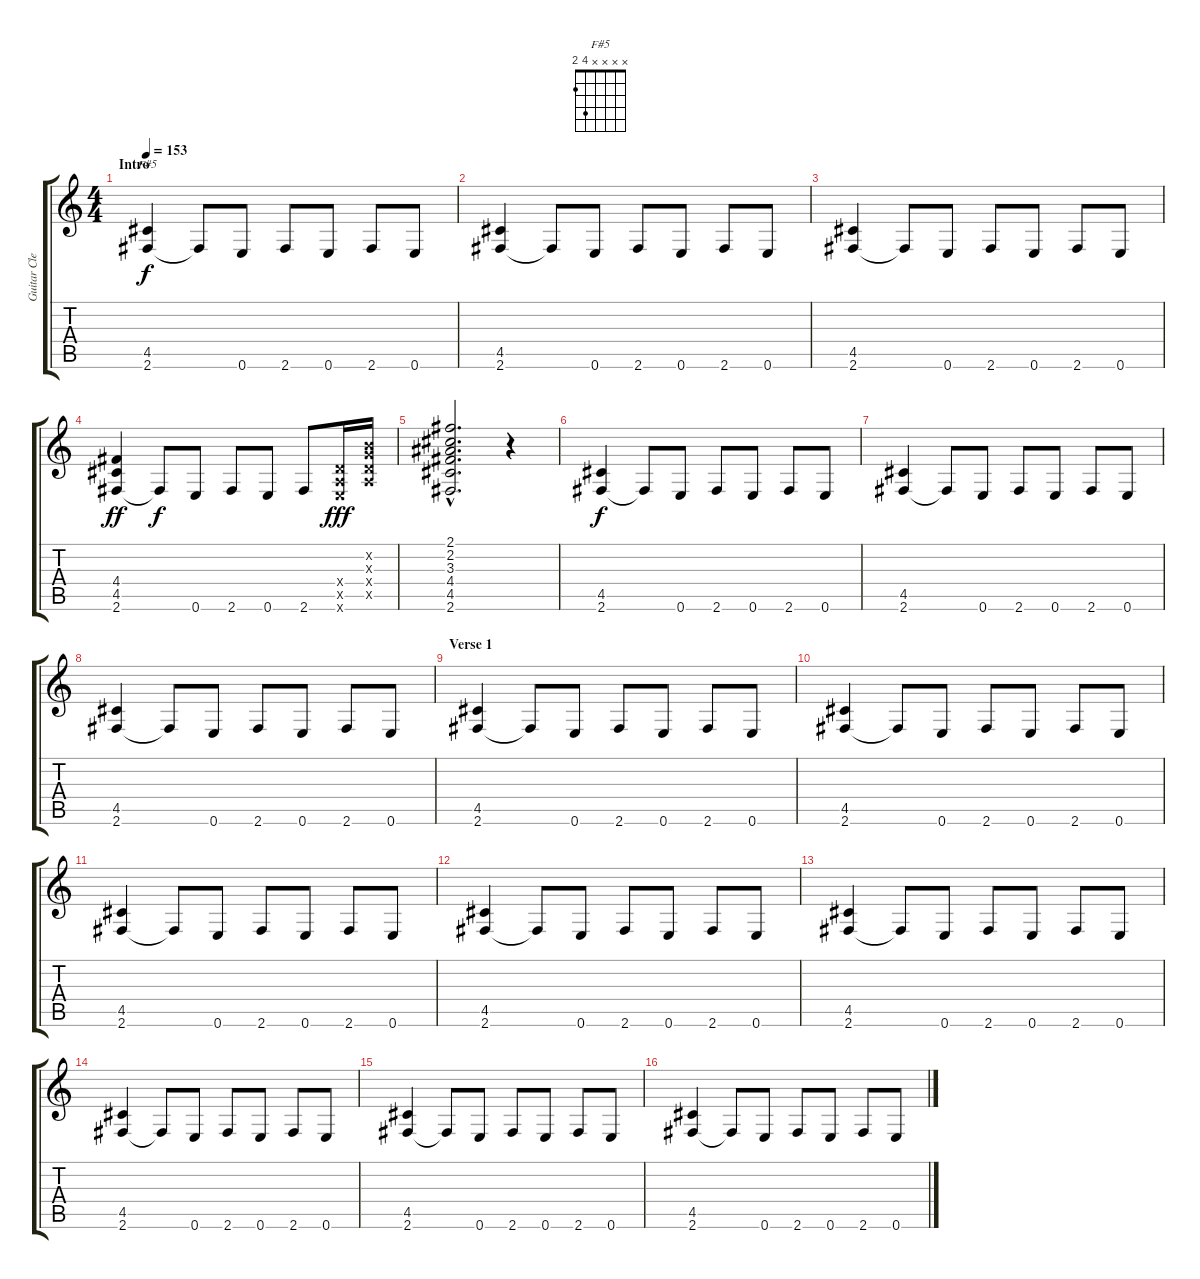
\track ("Guitar Clean/sat" "Guitar Cle") {instrument electricguitarclean}
\staff {score tabs}
\tuning (E4 B3 G3 D3 A2 E2) {hide}
\chord ("F#5" x x x x 4 2)
\ts (4 4)
\section ("" "Intro")
\tempo 153
\clef g2
\ks c
(4.5 2.6).4{ch "F#5" dy f instrument electricguitarclean} 2.6{t}.8 0.6.8 2.6.8 0.6.8 2.6.8 0.6.8 |
(4.5 2.6).4 2.6{t}.8 0.6.8 2.6.8 0.6.8 2.6.8 0.6.8 |
(4.5 2.6).4 2.6{t}.8 0.6.8 2.6.8 0.6.8 2.6.8 0.6.8 |
(4.4 4.5 2.6).4{dy ff} 2.6{t}.8{dy f} 0.6.8 2.6.8 0.6.8 2.6.8 (0.4{x} 0.5{x} 0.6{x}).16{dy fff} (0.2{x} 0.3{x} 0.4{x} 0.5{x}).16 |
(2.1{hac} 2.2{hac} 3.3{hac} 4.4{hac} 4.5{hac} 2.6{hac}).2{d} r.4 |
(4.5 2.6).4{dy f} 2.6{t}.8 0.6.8 2.6.8 0.6.8 2.6.8 0.6.8 |
(4.5 2.6).4 2.6{t}.8 0.6.8 2.6.8 0.6.8 2.6.8 0.6.8 |
(4.5 2.6).4 2.6{t}.8 0.6.8 2.6.8 0.6.8 2.6.8 0.6.8 |
\section ("" "Verse 1")
(4.5 2.6).4 2.6{t}.8 0.6.8 2.6.8 0.6.8 2.6.8 0.6.8 |
(4.5 2.6).4 2.6{t}.8 0.6.8 2.6.8 0.6.8 2.6.8 0.6.8 |
(4.5 2.6).4 2.6{t}.8 0.6.8 2.6.8 0.6.8 2.6.8 0.6.8 |
(4.5 2.6).4 2.6{t}.8 0.6.8 2.6.8 0.6.8 2.6.8 0.6.8 |
(4.5 2.6).4 2.6{t}.8 0.6.8 2.6.8 0.6.8 2.6.8 0.6.8 |
(4.5 2.6).4 2.6{t}.8 0.6.8 2.6.8 0.6.8 2.6.8 0.6.8 |
(4.5 2.6).4 2.6{t}.8 0.6.8 2.6.8 0.6.8 2.6.8 0.6.8 |
(4.5 2.6).4 2.6{t}.8 0.6.8 2.6.8 0.6.8 2.6.8 0.6.8
